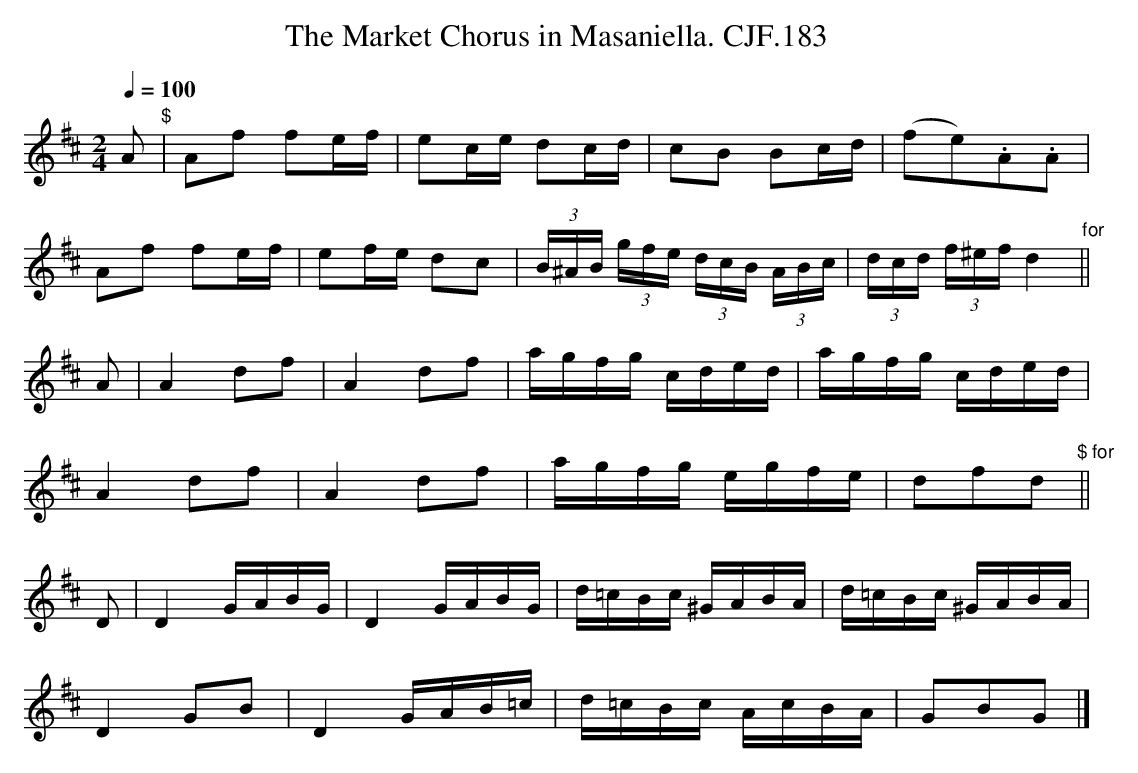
X:1
T:Market Chorus in Masaniella. CJF.183, The
M:2/4
L:1/16
Q:1/4=100
K:D
A2"$"|A2f2 f2ef|e2ce d2cd|c2B2 B2cd|(f2e2).A2.A2|
A2f2 f2ef|e2fe d2c2|\
(3B^AB (3gfe (3dcB (3ABc| (3dcd (3f^ef d4" for"||
A2|A4d2f2|A4d2f2|agfg cded|agfg cded|
A4d2f2|A4d2f2|agfg egfe|d2f2d2"$ for"||
D2|D4GABG|D4GABG|d=cBc ^GABA|d=cBc ^GABA|
D4G2B2|D4GAB=c|d=cBc AcBA|G2B2G2|]
